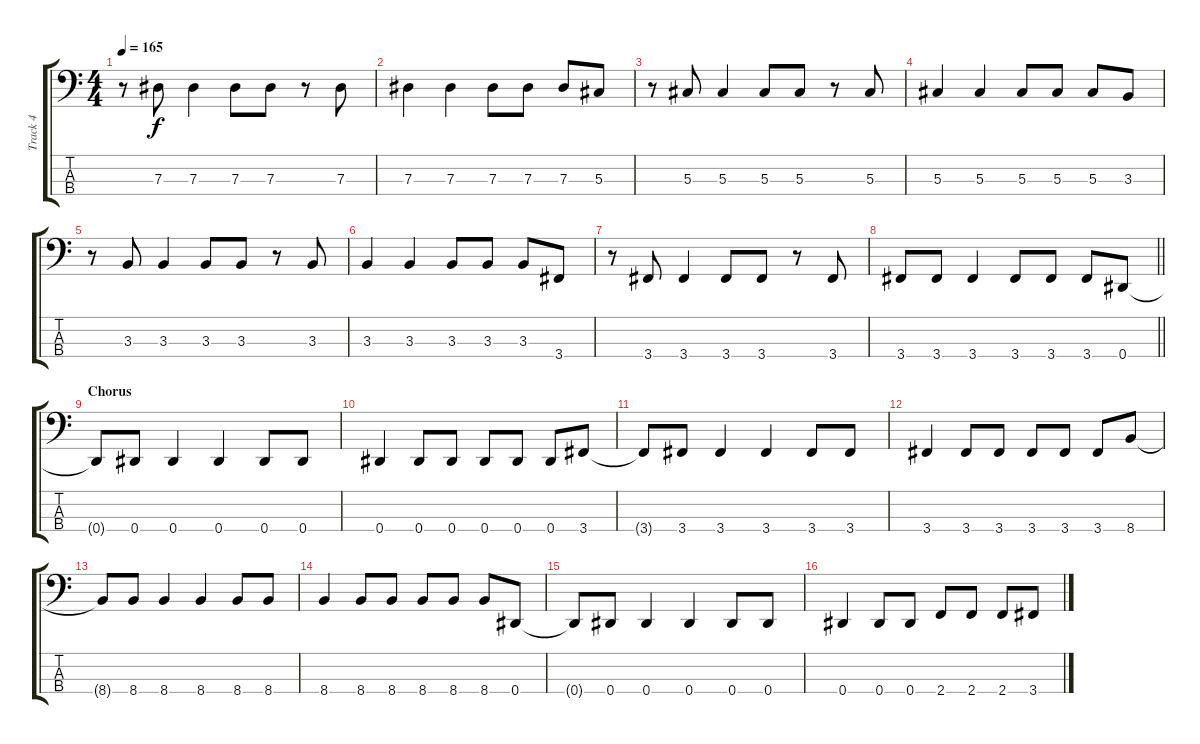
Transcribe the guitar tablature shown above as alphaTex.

\track ("Track 4" "Track 4") {instrument electricbassfinger}
\staff {score tabs}
\tuning (Gb2 Db2 Ab1 Eb1) {hide}
\ts (4 4)
\tempo 165
\clef f4
\ks c
r.8{dy f} 7.3.8 7.3.4 7.3.8 7.3.8 r.8 7.3.8 |
7.3.4 7.3.4 7.3.8 7.3.8 7.3.8 5.3.8 |
r.8 5.3.8 5.3.4 5.3.8 5.3.8 r.8 5.3.8 |
5.3.4 5.3.4 5.3.8 5.3.8 5.3.8 3.3.8 |
r.8 3.3.8 3.3.4 3.3.8 3.3.8 r.8 3.3.8 |
3.3.4 3.3.4 3.3.8 3.3.8 3.3.8 3.4.8 |
r.8 3.4.8 3.4.4 3.4.8 3.4.8 r.8 3.4.8 |
\barLineRight lightlight
3.4.8 3.4.8 3.4.4 3.4.8 3.4.8 3.4.8 0.4.8 |
\section ("" "Chorus")
0.4{t}.8 0.4.8 0.4.4 0.4.4 0.4.8 0.4.8 |
0.4.4 0.4.8 0.4.8 0.4.8 0.4.8 0.4.8 3.4.8 |
3.4{t}.8 3.4.8 3.4.4 3.4.4 3.4.8 3.4.8 |
3.4.4 3.4.8 3.4.8 3.4.8 3.4.8 3.4.8 8.4.8 |
8.4{t}.8 8.4.8 8.4.4 8.4.4 8.4.8 8.4.8 |
8.4.4 8.4.8 8.4.8 8.4.8 8.4.8 8.4.8 0.4.8 |
0.4{t}.8 0.4.8 0.4.4 0.4.4 0.4.8 0.4.8 |
0.4.4 0.4.8 0.4.8 2.4.8 2.4.8 2.4.8 3.4.8
